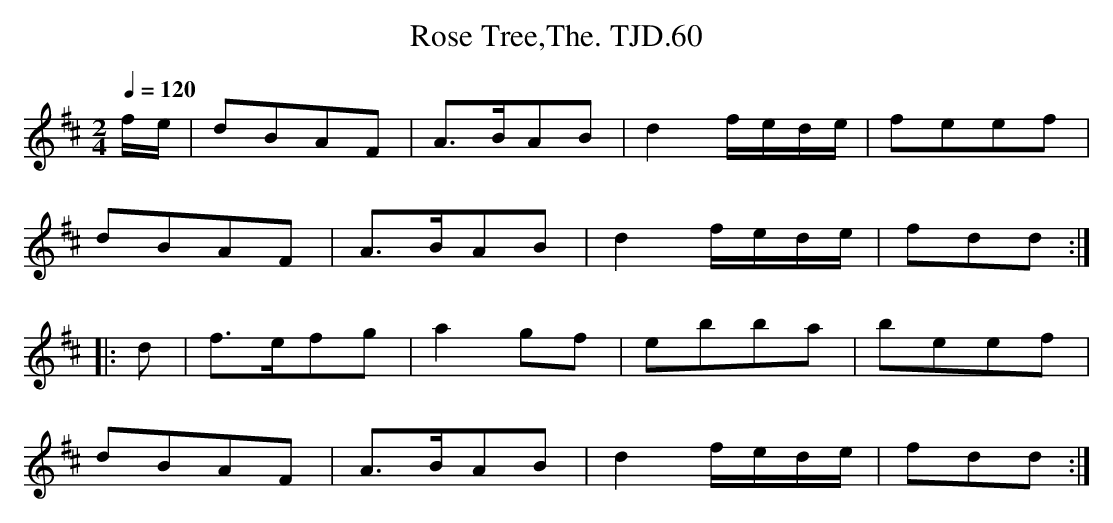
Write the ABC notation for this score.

X:1
T:Rose Tree,The. TJD.60
L:1/8
M:2/4
Q:1/4=120
K:D
f/e/|dBAF|A>BAB|d2f/e/d/e/|feef|!
dBAF|A>BAB|d2f/e/d/e/|fdd:|!
|:d|f>efg|a2gf|ebba|beef|!
dBAF|A>BAB|d2f/e/d/e/|fdd:|]
